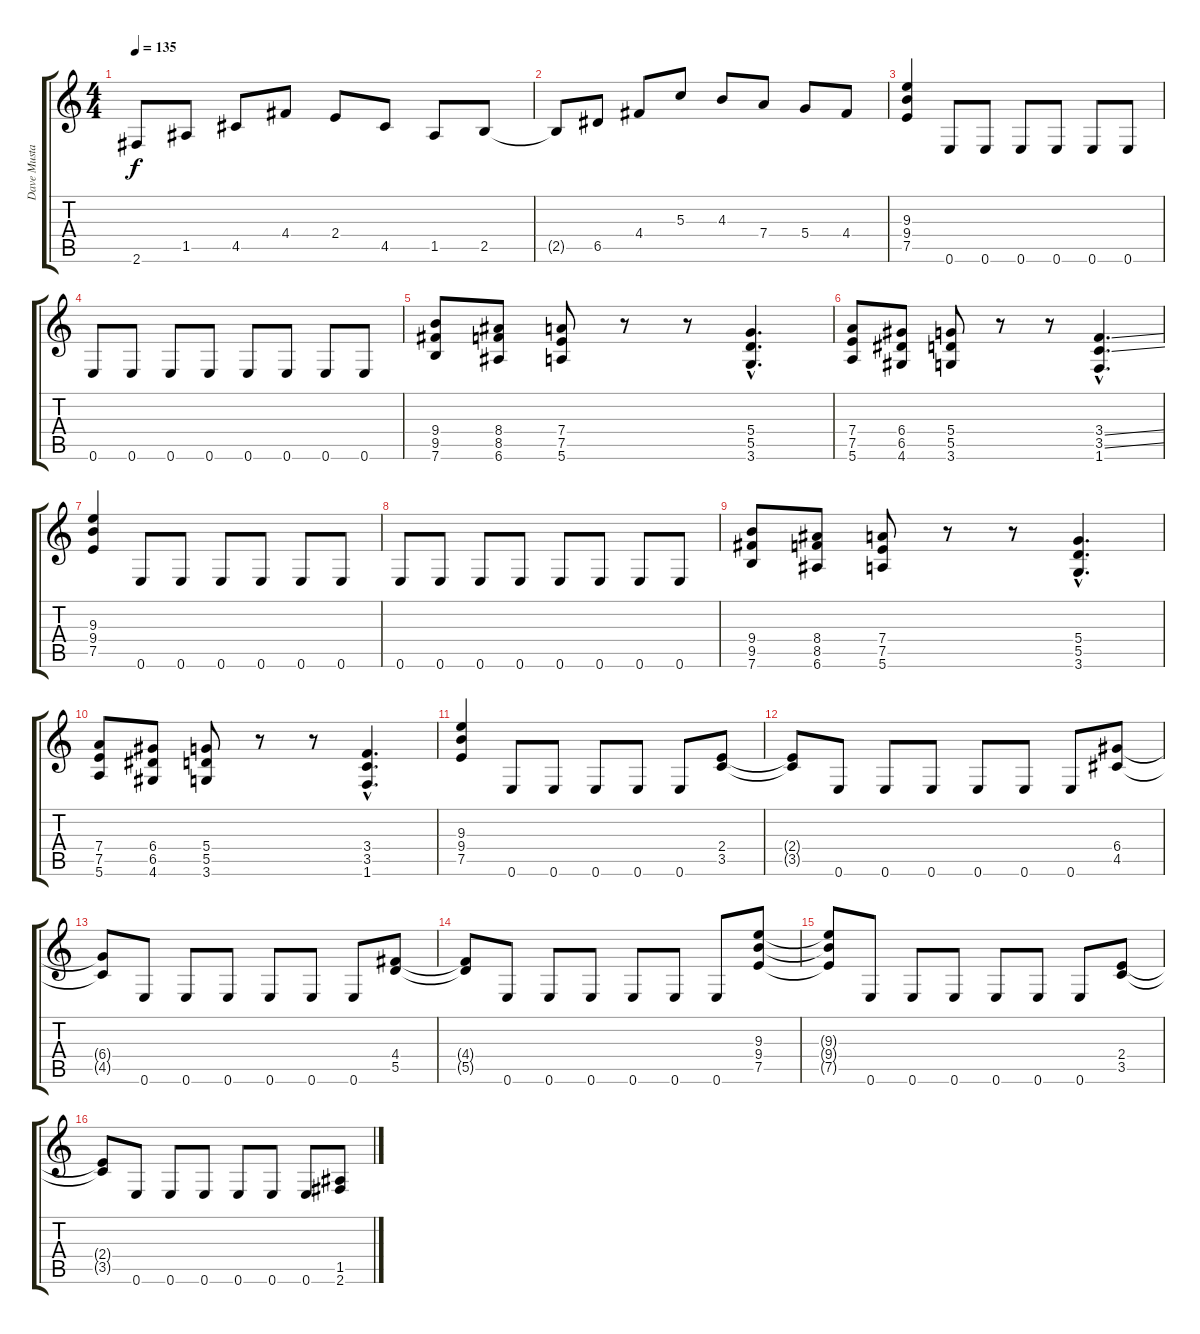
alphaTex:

\track ("Dave Mustaine" "Dave Musta") {instrument distortionguitar}
\staff {score tabs}
\tuning (E4 B3 G3 D3 A2 E2) {hide}
\ts (4 4)
\tempo 135
\clef g2
\ks c
2.6{t}.8{dy f} 1.5.8 4.5.8 4.4.8 2.4.8 4.5.8 1.5.8 2.5.8 |
2.5{t}.8 6.5.8 4.4.8 5.3.8 4.3.8 7.4.8 5.4.8 4.4.8 |
(9.3 9.4 7.5).4 0.6.8 0.6.8 0.6.8 0.6.8 0.6.8 0.6.8 |
0.6.8 0.6.8 0.6.8 0.6.8 0.6.8 0.6.8 0.6.8 0.6.8 |
(9.4 9.5 7.6).8 (8.4 8.5 6.6).8 (7.4 7.5 5.6).8 r.8 r.8 (5.4{hac} 5.5{hac} 3.6{hac}).4{d} |
(7.4 7.5 5.6).8 (6.4 6.5 4.6).8 (5.4 5.5 3.6).8 r.8 r.8 (3.4{ss hac} 3.5{ss hac} 1.6{hac}).4{d} |
(9.3 9.4 7.5).4 0.6.8 0.6.8 0.6.8 0.6.8 0.6.8 0.6.8 |
0.6.8 0.6.8 0.6.8 0.6.8 0.6.8 0.6.8 0.6.8 0.6.8 |
(9.4 9.5 7.6).8 (8.4 8.5 6.6).8 (7.4 7.5 5.6).8 r.8 r.8 (5.4{hac} 5.5{hac} 3.6{hac}).4{d} |
(7.4 7.5 5.6).8 (6.4 6.5 4.6).8 (5.4 5.5 3.6).8 r.8 r.8 (3.4{hac} 3.5{hac} 1.6{hac}).4{d} |
(9.3 9.4 7.5).4 0.6.8 0.6.8 0.6.8 0.6.8 0.6.8 (2.4 3.5).8 |
(2.4{t} 3.5{t}).8 0.6.8 0.6.8 0.6.8 0.6.8 0.6.8 0.6.8 (6.4 4.5).8 |
(6.4{t} 4.5{t}).8 0.6.8 0.6.8 0.6.8 0.6.8 0.6.8 0.6.8 (4.4 5.5).8 |
(4.4{t} 5.5{t}).8 0.6.8 0.6.8 0.6.8 0.6.8 0.6.8 0.6.8 (9.3 9.4 7.5).8 |
(9.3{t} 9.4{t} 7.5{t}).8 0.6.8 0.6.8 0.6.8 0.6.8 0.6.8 0.6.8 (2.4 3.5).8 |
(2.4{t} 3.5{t}).8 0.6.8 0.6.8 0.6.8 0.6.8 0.6.8 0.6.8 (1.5 2.6).8
